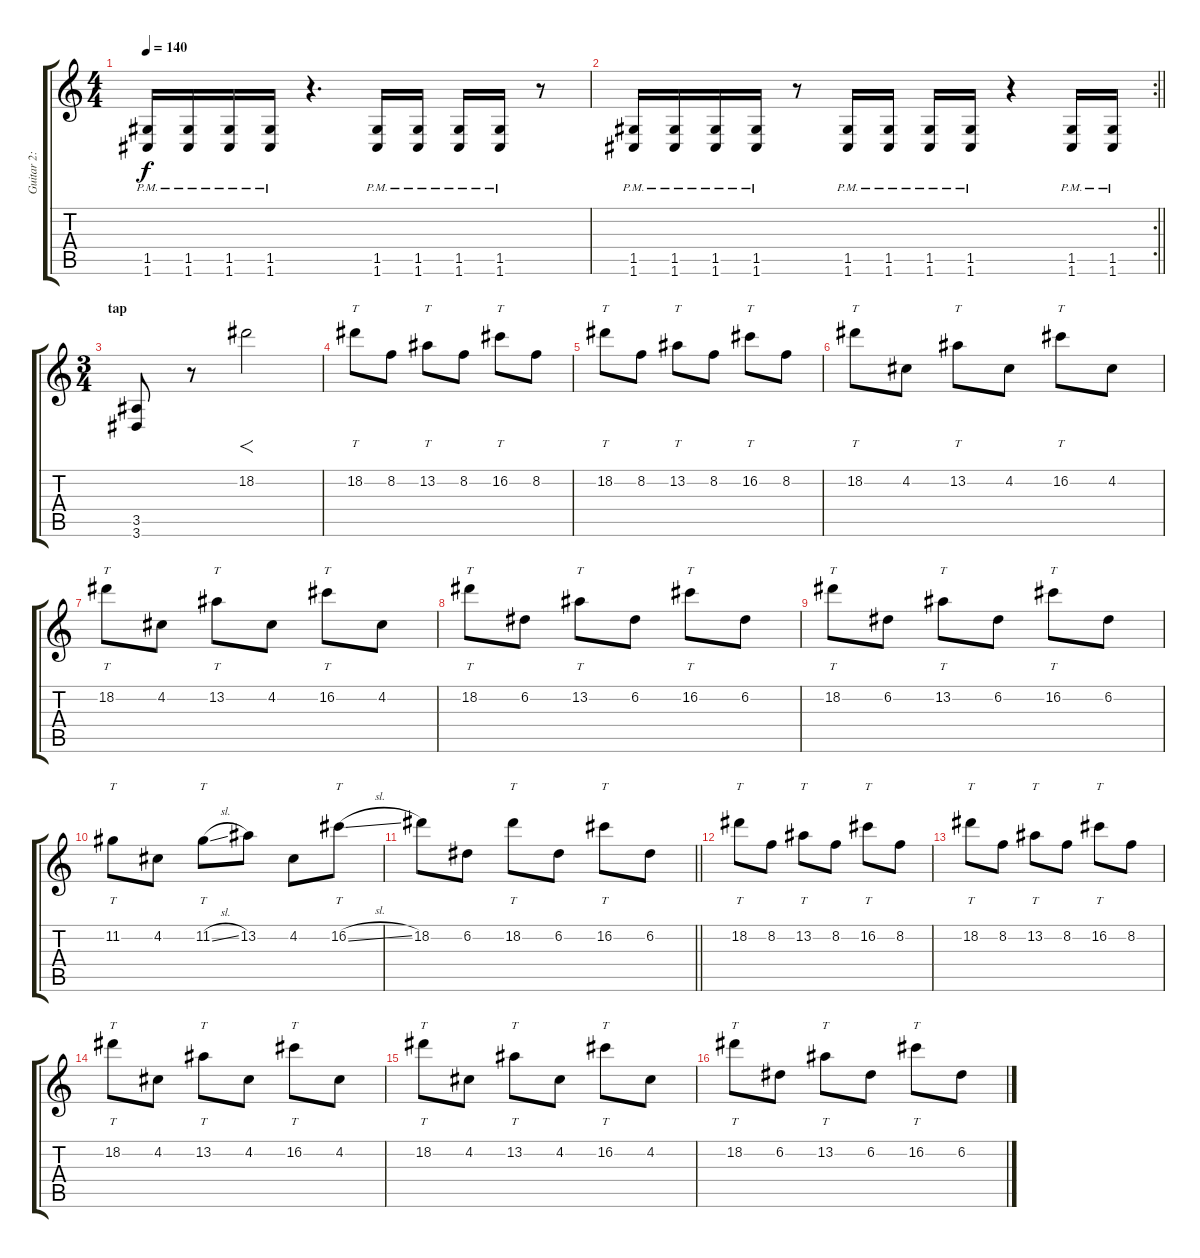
\track ("Guitar 2: Maarten" "Guitar 2: ") {instrument distortionguitar}
\staff {score tabs}
\tuning (D4 A3 F3 C3 G2 C2) {hide}
\ts (4 4)
\tempo 140
\clef g2
\ks c
(1.5{pm} 1.6).16{dy f} (1.5{pm} 1.6).16 (1.5{pm} 1.6).16 (1.5{pm} 1.6).16 r.4{d} (1.5{pm} 1.6).16 (1.5{pm} 1.6).16 (1.5{pm} 1.6).16 (1.5{pm} 1.6).16 r.8 |
\rc 2
\barLineRight lightlight
(1.5{pm} 1.6).16 (1.5{pm} 1.6).16 (1.5{pm} 1.6).16 (1.5{pm} 1.6).16 r.8 (1.5{pm} 1.6).16 (1.5{pm} 1.6).16 (1.5{pm} 1.6).16 (1.5{pm} 1.6).16 r.4 (1.5{pm} 1.6).16 (1.5{pm} 1.6).16 |
\ts (3 4)
\section ("" "tap")
(3.5 3.6).8 r.8 18.2.2{f} |
18.2.8{tt} 8.2.8 13.2.8{tt} 8.2.8 16.2.8{tt} 8.2.8 |
18.2.8{tt} 8.2.8 13.2.8{tt} 8.2.8 16.2.8{tt} 8.2.8 |
18.2.8{tt} 4.2.8 13.2.8{tt} 4.2.8 16.2.8{tt} 4.2.8 |
18.2.8{tt} 4.2.8 13.2.8{tt} 4.2.8 16.2.8{tt} 4.2.8 |
18.2.8{tt} 6.2.8 13.2.8{tt} 6.2.8 16.2.8{tt} 6.2.8 |
18.2.8{tt} 6.2.8 13.2.8{tt} 6.2.8 16.2.8{tt} 6.2.8 |
11.2.8{tt} 4.2.8 11.2{sl}.8{tt} 13.2.8 4.2.8 16.2{sl}.8{tt} |
\barLineRight lightlight
18.2.8 6.2.8 18.2.8{tt} 6.2.8 16.2.8{tt} 6.2.8 |
18.2.8{tt} 8.2.8 13.2.8{tt} 8.2.8 16.2.8{tt} 8.2.8 |
18.2.8{tt} 8.2.8 13.2.8{tt} 8.2.8 16.2.8{tt} 8.2.8 |
18.2.8{tt} 4.2.8 13.2.8{tt} 4.2.8 16.2.8{tt} 4.2.8 |
18.2.8{tt} 4.2.8 13.2.8{tt} 4.2.8 16.2.8{tt} 4.2.8 |
18.2.8{tt} 6.2.8 13.2.8{tt} 6.2.8 16.2.8{tt} 6.2.8
